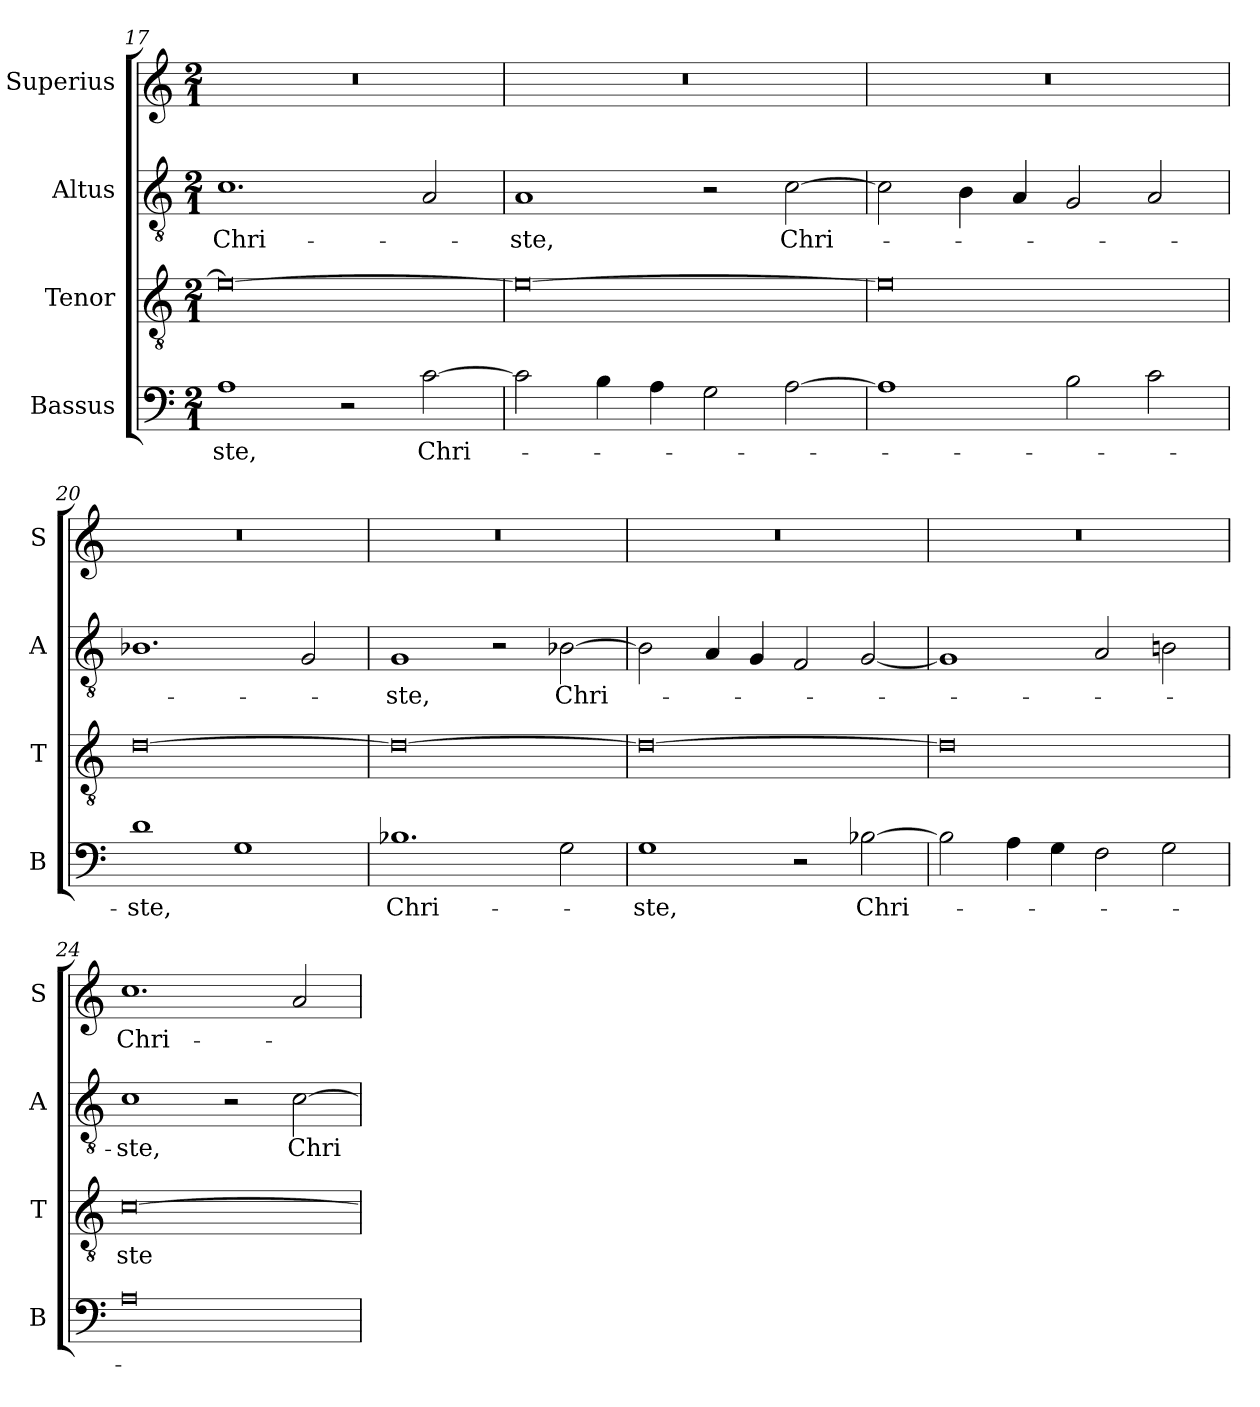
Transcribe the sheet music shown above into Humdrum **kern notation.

**kern	**text	**kern	**text	**kern	**text	**kern	**text
*part4	*part4	*part3	*part3	*part2	*part2	*part1	*part1
*staff4	*staff4	*staff3	*staff3	*staff2	*staff2	*staff1	*staff1
*I"Bassus	*	*I"Tenor	*	*I"Altus	*	*I"Superius	*
*I'B	*	*I'T	*	*I'A	*	*I'S	*
*clefF4	*	*clefGv2	*	*clefGv2	*	*clefG2	*
*k[]	*	*k[]	*	*k[]	*	*k[]	*
*M2/1	*	*M2/1	*	*M2/1	*	*M2/1	*
=17	=17	=17	=17	=17	=17	=17	=17
1A	-ste,	0e_	.	1.c	Chri-	0r	.
2r	.	.	.	.	.	.	.
[2c\	Chri-	.	.	2A/	.	.	.
=18	=18	=18	=18	=18	=18	=18	=18
2c\]	.	0e_	.	1A	-ste,	0r	.
4B\	.	.	.	.	.	.	.
4A\	.	.	.	.	.	.	.
2G\	.	.	.	2r	.	.	.
[2A\	.	.	.	[2c\	Chri-	.	.
=19	=19	=19	=19	=19	=19	=19	=19
1A]	.	0e]	.	2c\]	.	0r	.
.	.	.	.	4B\	.	.	.
.	.	.	.	4A/	.	.	.
2B\	.	.	.	2G/	.	.	.
2c\	.	.	.	2A/	.	.	.
=20	=20	=20	=20	=20	=20	=20	=20
1d	-ste,	[0d	.	1.B-X	.	0r	.
1G	.	.	.	.	.	.	.
.	.	.	.	2G/	.	.	.
=21	=21	=21	=21	=21	=21	=21	=21
1.B-X	Chri-	0d_	.	1G	-ste,	0r	.
.	.	.	.	2r	.	.	.
2G\	.	.	.	[2B-X\	Chri-	.	.
=22	=22	=22	=22	=22	=22	=22	=22
1G	-ste,	0d_	.	2B-\]	.	0r	.
.	.	.	.	4A/	.	.	.
.	.	.	.	4G/	.	.	.
2r	.	.	.	2F/	.	.	.
[2B-X\	Chri-	.	.	[2G/	.	.	.
=23	=23	=23	=23	=23	=23	=23	=23
2B-\]	.	0d]	.	1G]	.	0r	.
4A\	.	.	.	.	.	.	.
4G\	.	.	.	.	.	.	.
2F\	.	.	.	2A/	.	.	.
2G\	.	.	.	2Bn\	.	.	.
=24	=24	=24	=24	=24	=24	=24	=24
0A	.	[0c	-ste	1c	-ste,	1.cc	Chri-
.	.	.	.	2r	.	.	.
.	.	.	.	[2c\	Chri-	2a/	.
=	=	=	=	=	=	=	=
*-	*-	*-	*-	*-	*-	*-	*-
